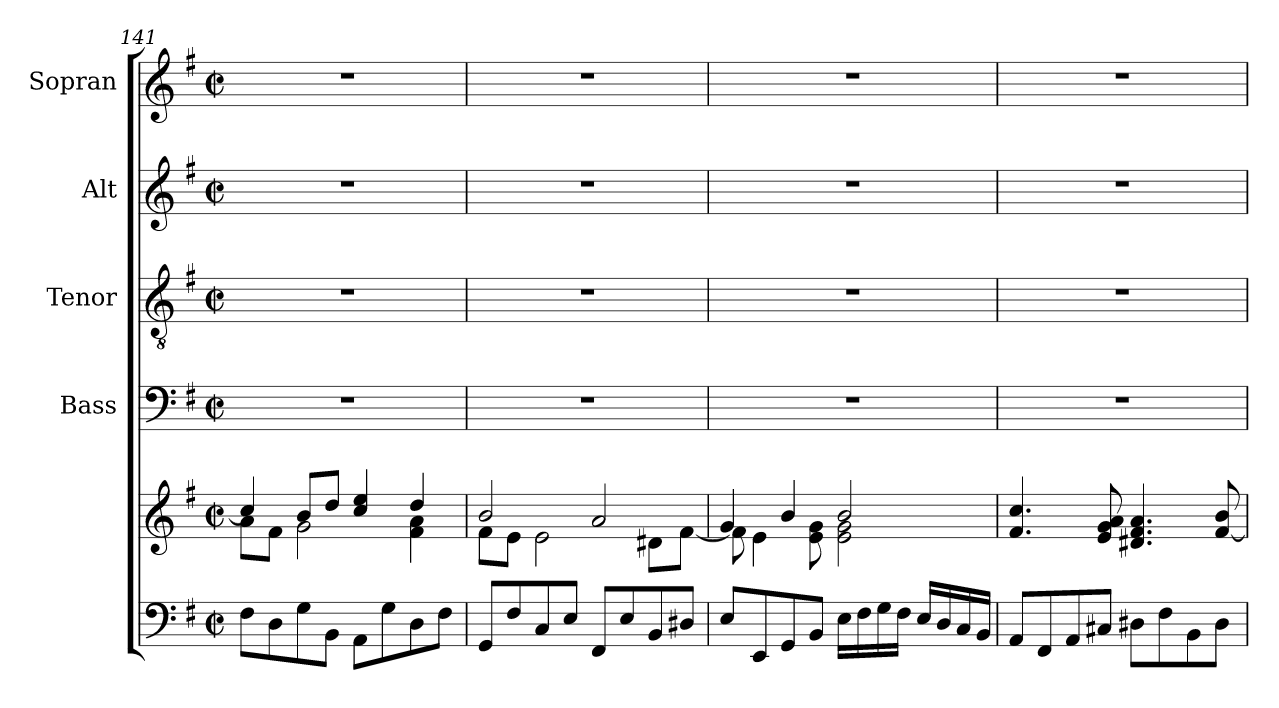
**kern	**kern	**kern	**kern	**kern	**kern
*part5	*part5	*part4	*part3	*part2	*part1
*staff6	*staff5	*staff4	*staff3	*staff2	*staff1
*	*	*I"Bass	*I"Tenor	*I"Alt	*I"Sopran
*	*	*I'B.	*I'T.	*I'A.	*I'S.
*clefF4	*clefG2	*clefF4	*clefGv2	*clefG2	*clefG2
*k[f#]	*k[f#]	*k[f#]	*k[f#]	*k[f#]	*k[f#]
*G:	*G:	*G:	*G:	*G:	*G:
*M2/2	*M2/2	*M2/2	*M2/2	*M2/2	*M2/2
*met(c|)	*met(c|)	*met(c|)	*met(c|)	*met(c|)	*met(c|)
=141	=141	=141	=141	=141	=141
*	*^	*	*	*	*
8F#\L	4cc/]	8a\L	1r	1r	1r	1r
8D\	.	8f#\J	.	.	.	.
8G\	8b/L	2g\	.	.	.	.
8BB\J	8dd/J	.	.	.	.	.
8AA\L	4cc/ 4ee/	.	.	.	.	.
8G\	.	.	.	.	.	.
8D\	4dd/	4f#\ 4a\	.	.	.	.
8F#\J	.	.	.	.	.	.
=142	=142	=142	=142	=142	=142	=142
8GG/L	2b/	8f#\L	1r	1r	1r	1r
8F#/	.	8e\J	.	.	.	.
8C/	.	2e\	.	.	.	.
8E/J	.	.	.	.	.	.
8FF#/L	2a/	.	.	.	.	.
8E/	.	.	.	.	.	.
8BB/	.	8d#X\L	.	.	.	.
8D#X/J	.	[<8f#\J	.	.	.	.
!!LO:PB:g=z
=143	=143	=143	=143	=143	=143	=143
8E/L	4g/	8f#\]	1r	1r	1r	1r
8EE/	.	4e\	.	.	.	.
8GG/	4b/	.	.	.	.	.
8BB/J	.	8e\ 8g\	.	.	.	.
16E\LL	2b/	2e\ 2g\	.	.	.	.
16F#\	.	.	.	.	.	.
16G\	.	.	.	.	.	.
16F#\JJ	.	.	.	.	.	.
16E/LL	.	.	.	.	.	.
16D/	.	.	.	.	.	.
16C/	.	.	.	.	.	.
16BB/JJ	.	.	.	.	.	.
*	*v	*v	*	*	*	*
=144	=144	=144	=144	=144	=144
8AA/L	4.f#/ 4.cc/	1r	1r	1r	1r
8FF#/	.	.	.	.	.
8AA/	.	.	.	.	.
8C#X/J	8e/ 8g/ 8a/	.	.	.	.
8D#X\L	4.d#X/ 4.f#/ 4.a/	.	.	.	.
8F#\	.	.	.	.	.
8BB\	.	.	.	.	.
8D#\J	[8f#/ 8b/	.	.	.	.
=	=	=	=	=	=
*-	*-	*-	*-	*-	*-
